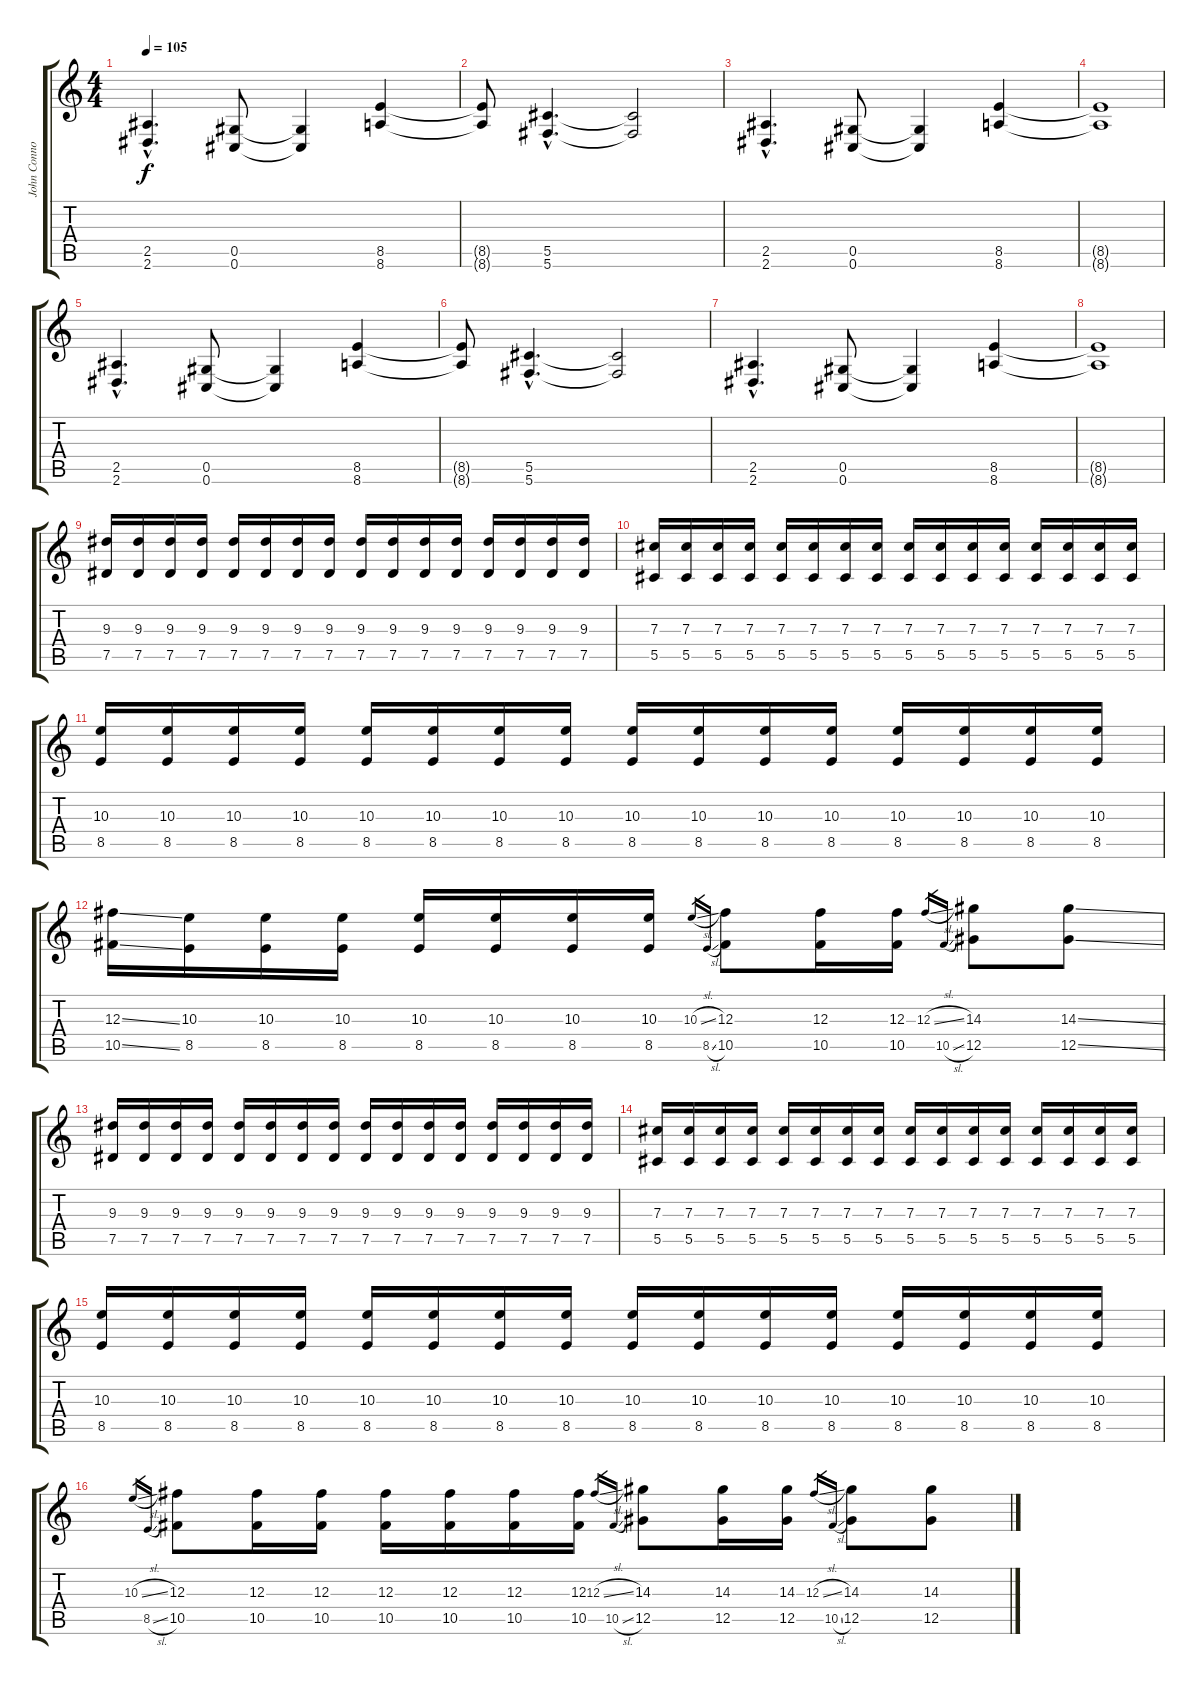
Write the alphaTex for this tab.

\track ("John Connolly - Guitar" "John Conno") {instrument distortionguitar}
\staff {score tabs}
\tuning (Eb4 Bb3 Gb3 Db3 Ab2 Db2) {hide}
\ts (4 4)
\tempo 105
\clef g2
\ks c
(2.5{hac} 2.6{hac}).4{d dy f} (0.5 0.6).8 (0.5{t} 0.6{t}).4 (8.5 8.6).4 |
(8.5{t} 8.6{t}).8 (5.5{hac} 5.6{hac}).4{d} (5.5{t} 5.6{t}).2 |
(2.5{hac} 2.6{hac}).4{d} (0.5 0.6).8 (0.5{t} 0.6{t}).4 (8.5 8.6).4 |
(8.5{t} 8.6{t}).1 |
(2.5{hac} 2.6{hac}).4{d} (0.5 0.6).8 (0.5{t} 0.6{t}).4 (8.5 8.6).4 |
(8.5{t} 8.6{t}).8 (5.5{hac} 5.6{hac}).4{d} (5.5{t} 5.6{t}).2 |
(2.5{hac} 2.6{hac}).4{d} (0.5 0.6).8 (0.5{t} 0.6{t}).4 (8.5 8.6).4 |
(8.5{t} 8.6{t}).1 |
(9.3 7.5).16 (9.3 7.5).16 (9.3 7.5).16 (9.3 7.5).16 (9.3 7.5).16 (9.3 7.5).16 (9.3 7.5).16 (9.3 7.5).16 (9.3 7.5).16 (9.3 7.5).16 (9.3 7.5).16 (9.3 7.5).16 (9.3 7.5).16 (9.3 7.5).16 (9.3 7.5).16 (9.3 7.5).16 |
(7.3 5.5).16 (7.3 5.5).16 (7.3 5.5).16 (7.3 5.5).16 (7.3 5.5).16 (7.3 5.5).16 (7.3 5.5).16 (7.3 5.5).16 (7.3 5.5).16 (7.3 5.5).16 (7.3 5.5).16 (7.3 5.5).16 (7.3 5.5).16 (7.3 5.5).16 (7.3 5.5).16 (7.3 5.5).16 |
(10.3 8.5).16 (10.3 8.5).16 (10.3 8.5).16 (10.3 8.5).16 (10.3 8.5).16 (10.3 8.5).16 (10.3 8.5).16 (10.3 8.5).16 (10.3 8.5).16 (10.3 8.5).16 (10.3 8.5).16 (10.3 8.5).16 (10.3 8.5).16 (10.3 8.5).16 (10.3 8.5).16 (10.3 8.5).16 |
(12.3{ss} 10.5{ss}).16 (10.3 8.5).16 (10.3 8.5).16 (10.3 8.5).16 (10.3 8.5).16 (10.3 8.5).16 (10.3 8.5).16 (10.3 8.5).16 10.3{sl}.16{gr} 8.5{sl}.16{gr} (12.3 10.5).8 (12.3 10.5).16 (12.3 10.5).16 12.3{sl}.16{gr} 10.5{sl}.16{gr} (14.3 12.5).8 (14.3{ss} 12.5{ss}).8 |
(9.3 7.5).16 (9.3 7.5).16 (9.3 7.5).16 (9.3 7.5).16 (9.3 7.5).16 (9.3 7.5).16 (9.3 7.5).16 (9.3 7.5).16 (9.3 7.5).16 (9.3 7.5).16 (9.3 7.5).16 (9.3 7.5).16 (9.3 7.5).16 (9.3 7.5).16 (9.3 7.5).16 (9.3 7.5).16 |
(7.3 5.5).16 (7.3 5.5).16 (7.3 5.5).16 (7.3 5.5).16 (7.3 5.5).16 (7.3 5.5).16 (7.3 5.5).16 (7.3 5.5).16 (7.3 5.5).16 (7.3 5.5).16 (7.3 5.5).16 (7.3 5.5).16 (7.3 5.5).16 (7.3 5.5).16 (7.3 5.5).16 (7.3 5.5).16 |
(10.3 8.5).16 (10.3 8.5).16 (10.3 8.5).16 (10.3 8.5).16 (10.3 8.5).16 (10.3 8.5).16 (10.3 8.5).16 (10.3 8.5).16 (10.3 8.5).16 (10.3 8.5).16 (10.3 8.5).16 (10.3 8.5).16 (10.3 8.5).16 (10.3 8.5).16 (10.3 8.5).16 (10.3 8.5).16 |
10.3{sl}.16{gr} 8.5{sl}.16{gr} (12.3 10.5).8 (12.3 10.5).16 (12.3 10.5).16 (12.3 10.5).16 (12.3 10.5).16 (12.3 10.5).16 (12.3 10.5).16 12.3{sl}.16{gr} 10.5{sl}.16{gr} (14.3 12.5).8 (14.3 12.5).16 (14.3 12.5).16 12.3{sl}.16{gr} 10.5{sl}.16{gr} (14.3 12.5).8 (14.3{ss} 12.5{ss}).8
